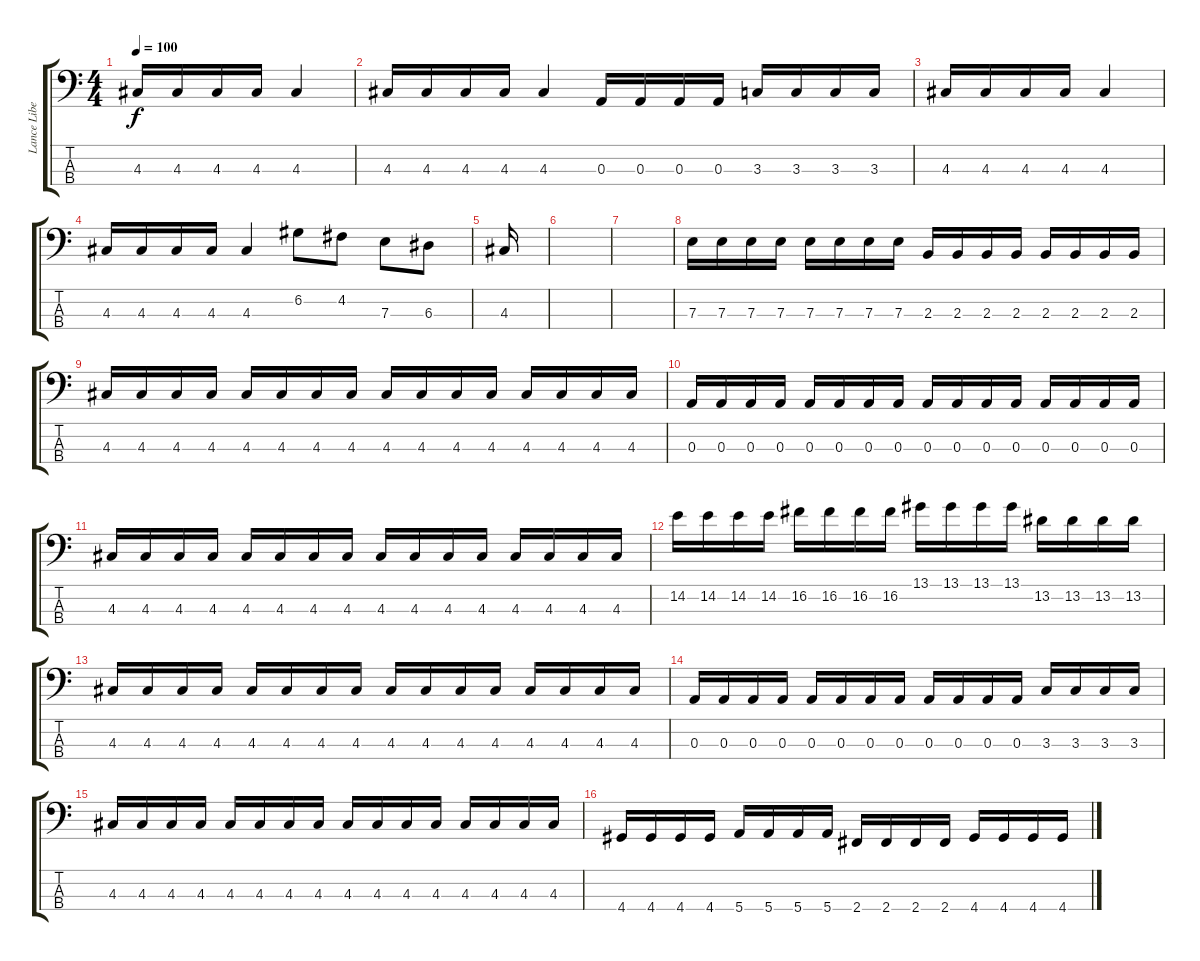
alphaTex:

\track ("Lance Liberty" "Lance Libe") {instrument electricbasspick}
\staff {score tabs}
\tuning (G2 D2 A1 E1) {hide}
\ts (4 4)
\tempo 100
\clef f4
\ks c
4.3.16{dy f} 4.3.16 4.3.16 4.3.16 4.3.4 |
4.3.16 4.3.16 4.3.16 4.3.16 4.3.4 0.3.16 0.3.16 0.3.16 0.3.16 3.3.16 3.3.16 3.3.16 3.3.16 |
4.3.16 4.3.16 4.3.16 4.3.16 4.3.4 |
4.3.16 4.3.16 4.3.16 4.3.16 4.3.4 6.2.8 4.2.8 7.3.8 6.3.8 |
4.3.16 |
|
|
7.3.16 7.3.16 7.3.16 7.3.16 7.3.16 7.3.16 7.3.16 7.3.16 2.3.16 2.3.16 2.3.16 2.3.16 2.3.16 2.3.16 2.3.16 2.3.16 |
4.3.16 4.3.16 4.3.16 4.3.16 4.3.16 4.3.16 4.3.16 4.3.16 4.3.16 4.3.16 4.3.16 4.3.16 4.3.16 4.3.16 4.3.16 4.3.16 |
0.3.16 0.3.16 0.3.16 0.3.16 0.3.16 0.3.16 0.3.16 0.3.16 0.3.16 0.3.16 0.3.16 0.3.16 0.3.16 0.3.16 0.3.16 0.3.16 |
4.3.16 4.3.16 4.3.16 4.3.16 4.3.16 4.3.16 4.3.16 4.3.16 4.3.16 4.3.16 4.3.16 4.3.16 4.3.16 4.3.16 4.3.16 4.3.16 |
14.2.16 14.2.16 14.2.16 14.2.16 16.2.16 16.2.16 16.2.16 16.2.16 13.1.16 13.1.16 13.1.16 13.1.16 13.2.16 13.2.16 13.2.16 13.2.16 |
4.3.16 4.3.16 4.3.16 4.3.16 4.3.16 4.3.16 4.3.16 4.3.16 4.3.16 4.3.16 4.3.16 4.3.16 4.3.16 4.3.16 4.3.16 4.3.16 |
0.3.16 0.3.16 0.3.16 0.3.16 0.3.16 0.3.16 0.3.16 0.3.16 0.3.16 0.3.16 0.3.16 0.3.16 3.3.16 3.3.16 3.3.16 3.3.16 |
4.3.16 4.3.16 4.3.16 4.3.16 4.3.16 4.3.16 4.3.16 4.3.16 4.3.16 4.3.16 4.3.16 4.3.16 4.3.16 4.3.16 4.3.16 4.3.16 |
4.4.16 4.4.16 4.4.16 4.4.16 5.4.16 5.4.16 5.4.16 5.4.16 2.4.16 2.4.16 2.4.16 2.4.16 4.4.16 4.4.16 4.4.16 4.4.16
